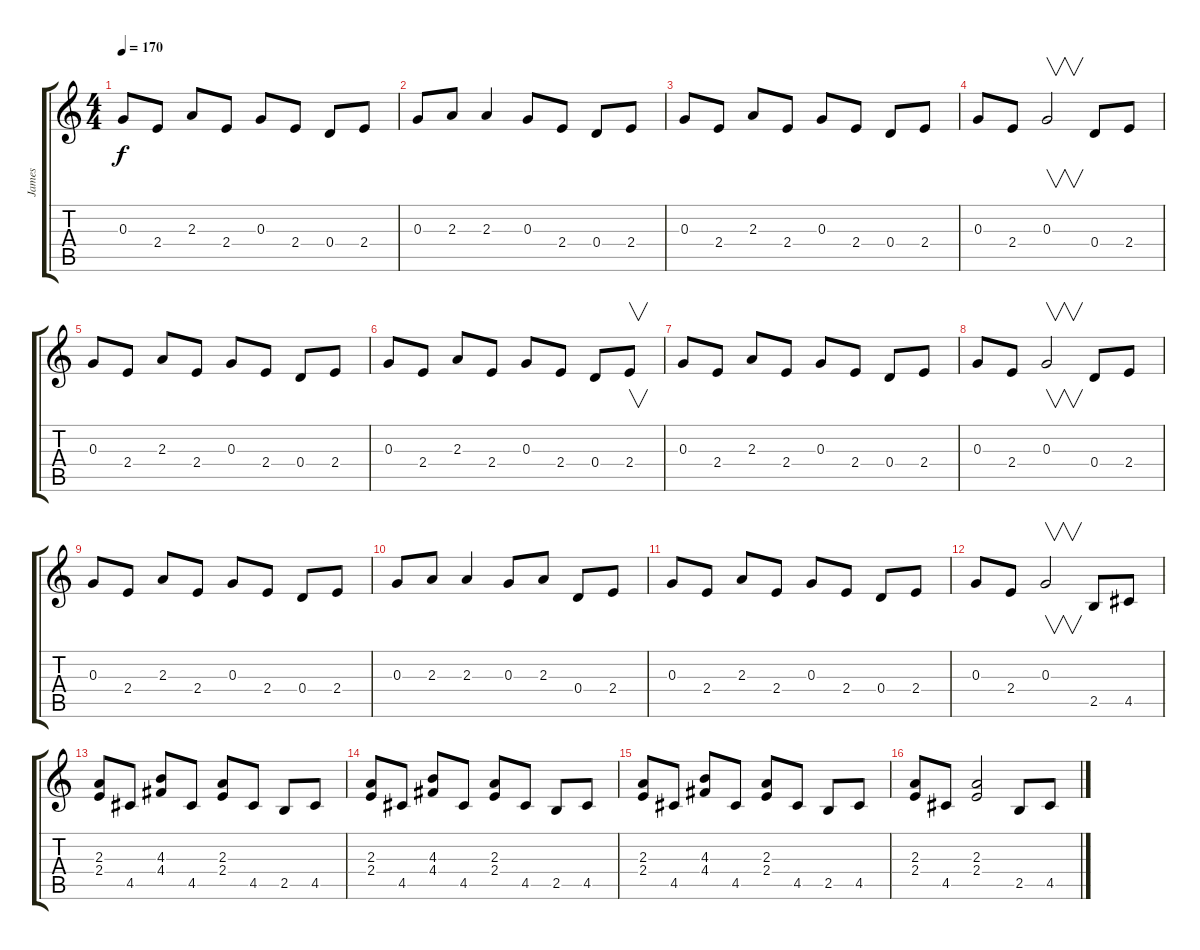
\track ("James" "James") {instrument distortionguitar}
\staff {score tabs}
\tuning (E4 B3 G3 D3 A2 E2) {hide}
\ts (4 4)
\tempo 170
\clef g2
\ks c
0.3.8{dy f} 2.4.8 2.3.8 2.4.8 0.3.8 2.4.8 0.4.8 2.4.8 |
0.3.8 2.3.8 2.3.4 0.3.8 2.4.8 0.4.8 2.4.8 |
0.3.8 2.4.8 2.3.8 2.4.8 0.3.8 2.4.8 0.4.8 2.4.8 |
0.3.8 2.4.8 0.3.2{v} 0.4.8 2.4.8 |
0.3.8 2.4.8 2.3.8 2.4.8 0.3.8 2.4.8 0.4.8 2.4.8 |
0.3.8 2.4.8 2.3.8 2.4.8 0.3.8 2.4.8 0.4.8 2.4.8{v} |
0.3.8 2.4.8 2.3.8 2.4.8 0.3.8 2.4.8 0.4.8 2.4.8 |
0.3.8 2.4.8 0.3.2{v} 0.4.8 2.4.8 |
0.3.8 2.4.8 2.3.8 2.4.8 0.3.8 2.4.8 0.4.8 2.4.8 |
0.3.8 2.3.8 2.3.4 0.3.8 2.3.8 0.4.8 2.4.8 |
0.3.8 2.4.8 2.3.8 2.4.8 0.3.8 2.4.8 0.4.8 2.4.8 |
0.3.8 2.4.8 0.3.2{v} 2.5.8 4.5.8 |
(2.3 2.4).8 4.5.8 (4.3 4.4).8 4.5.8 (2.3 2.4).8 4.5.8 2.5.8 4.5.8 |
(2.3 2.4).8 4.5.8 (4.3 4.4).8 4.5.8 (2.3 2.4).8 4.5.8 2.5.8 4.5.8 |
(2.3 2.4).8 4.5.8 (4.3 4.4).8 4.5.8 (2.3 2.4).8 4.5.8 2.5.8 4.5.8 |
(2.3 2.4).8 4.5.8 (2.3 2.4).2 2.5.8 4.5.8
